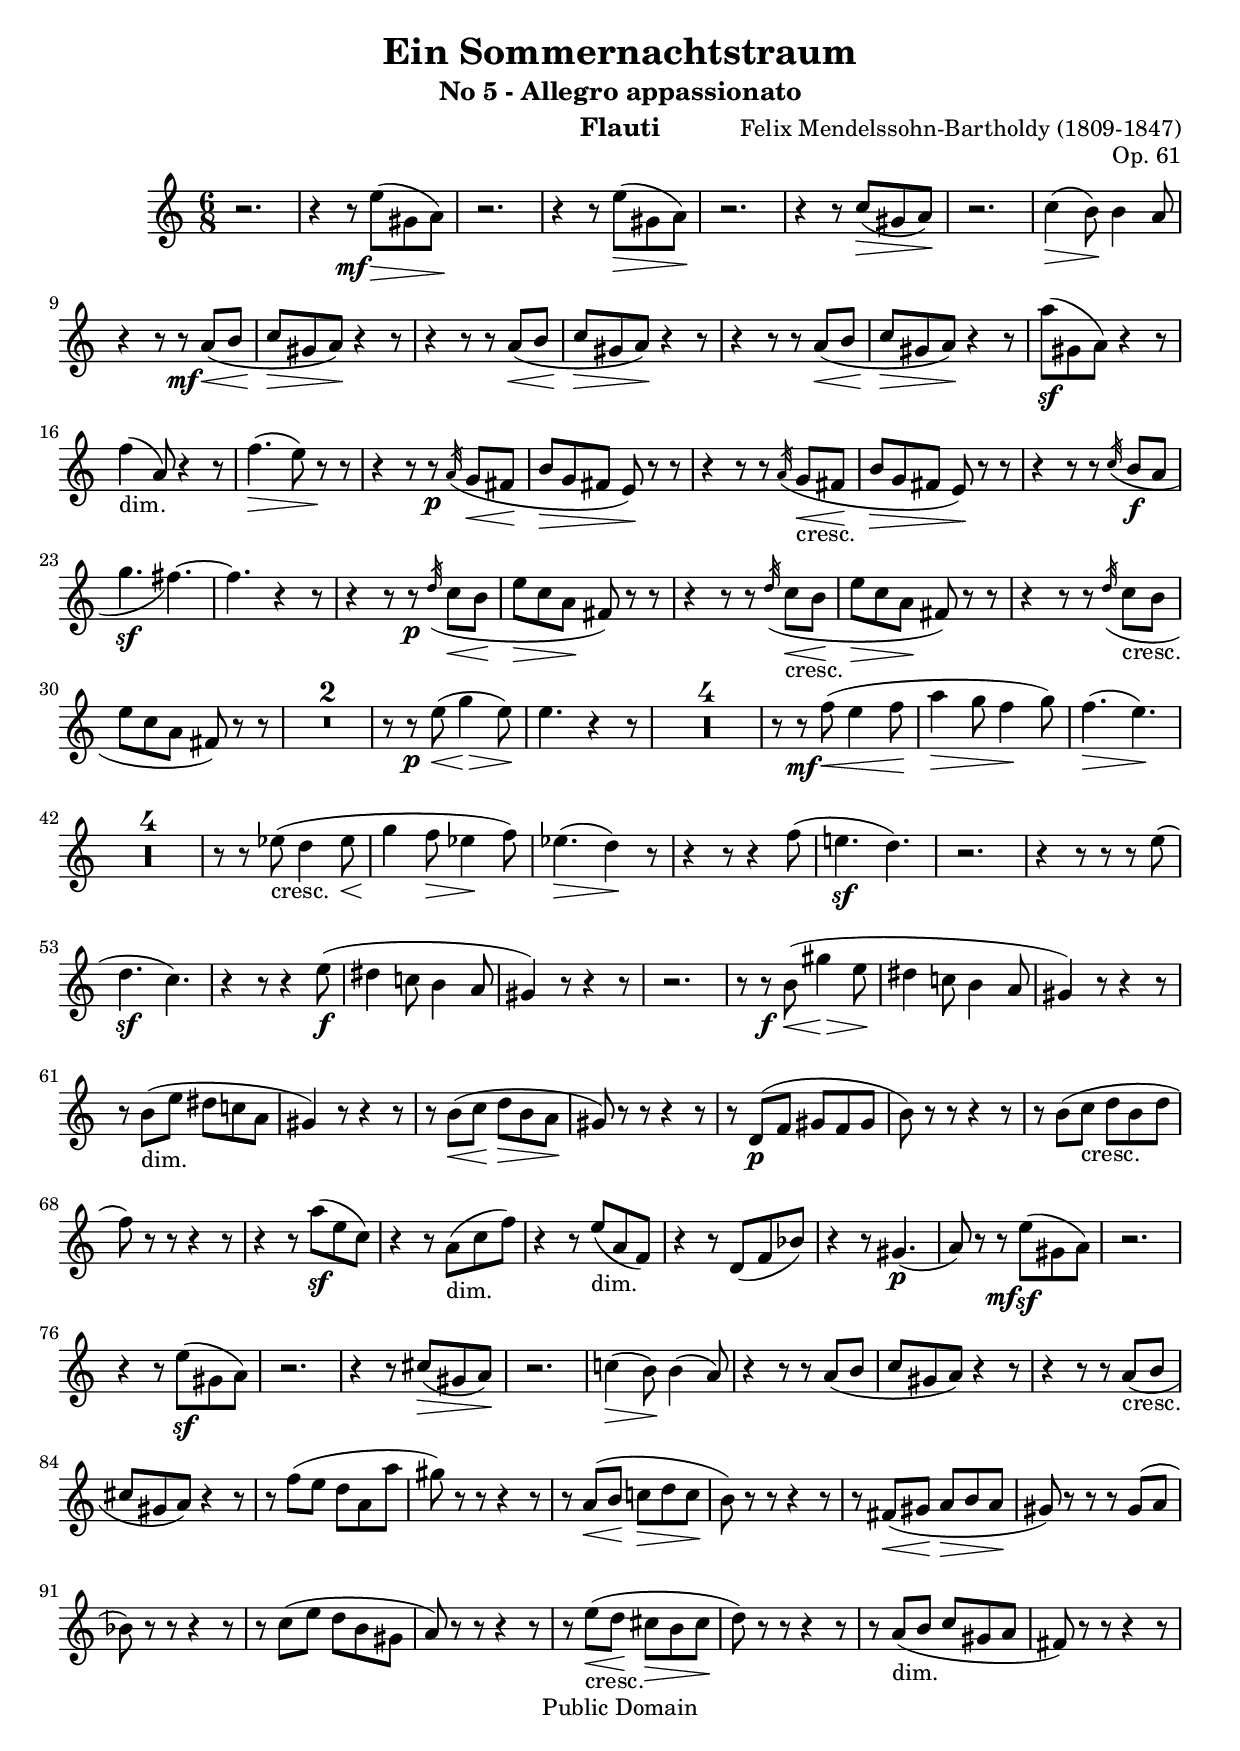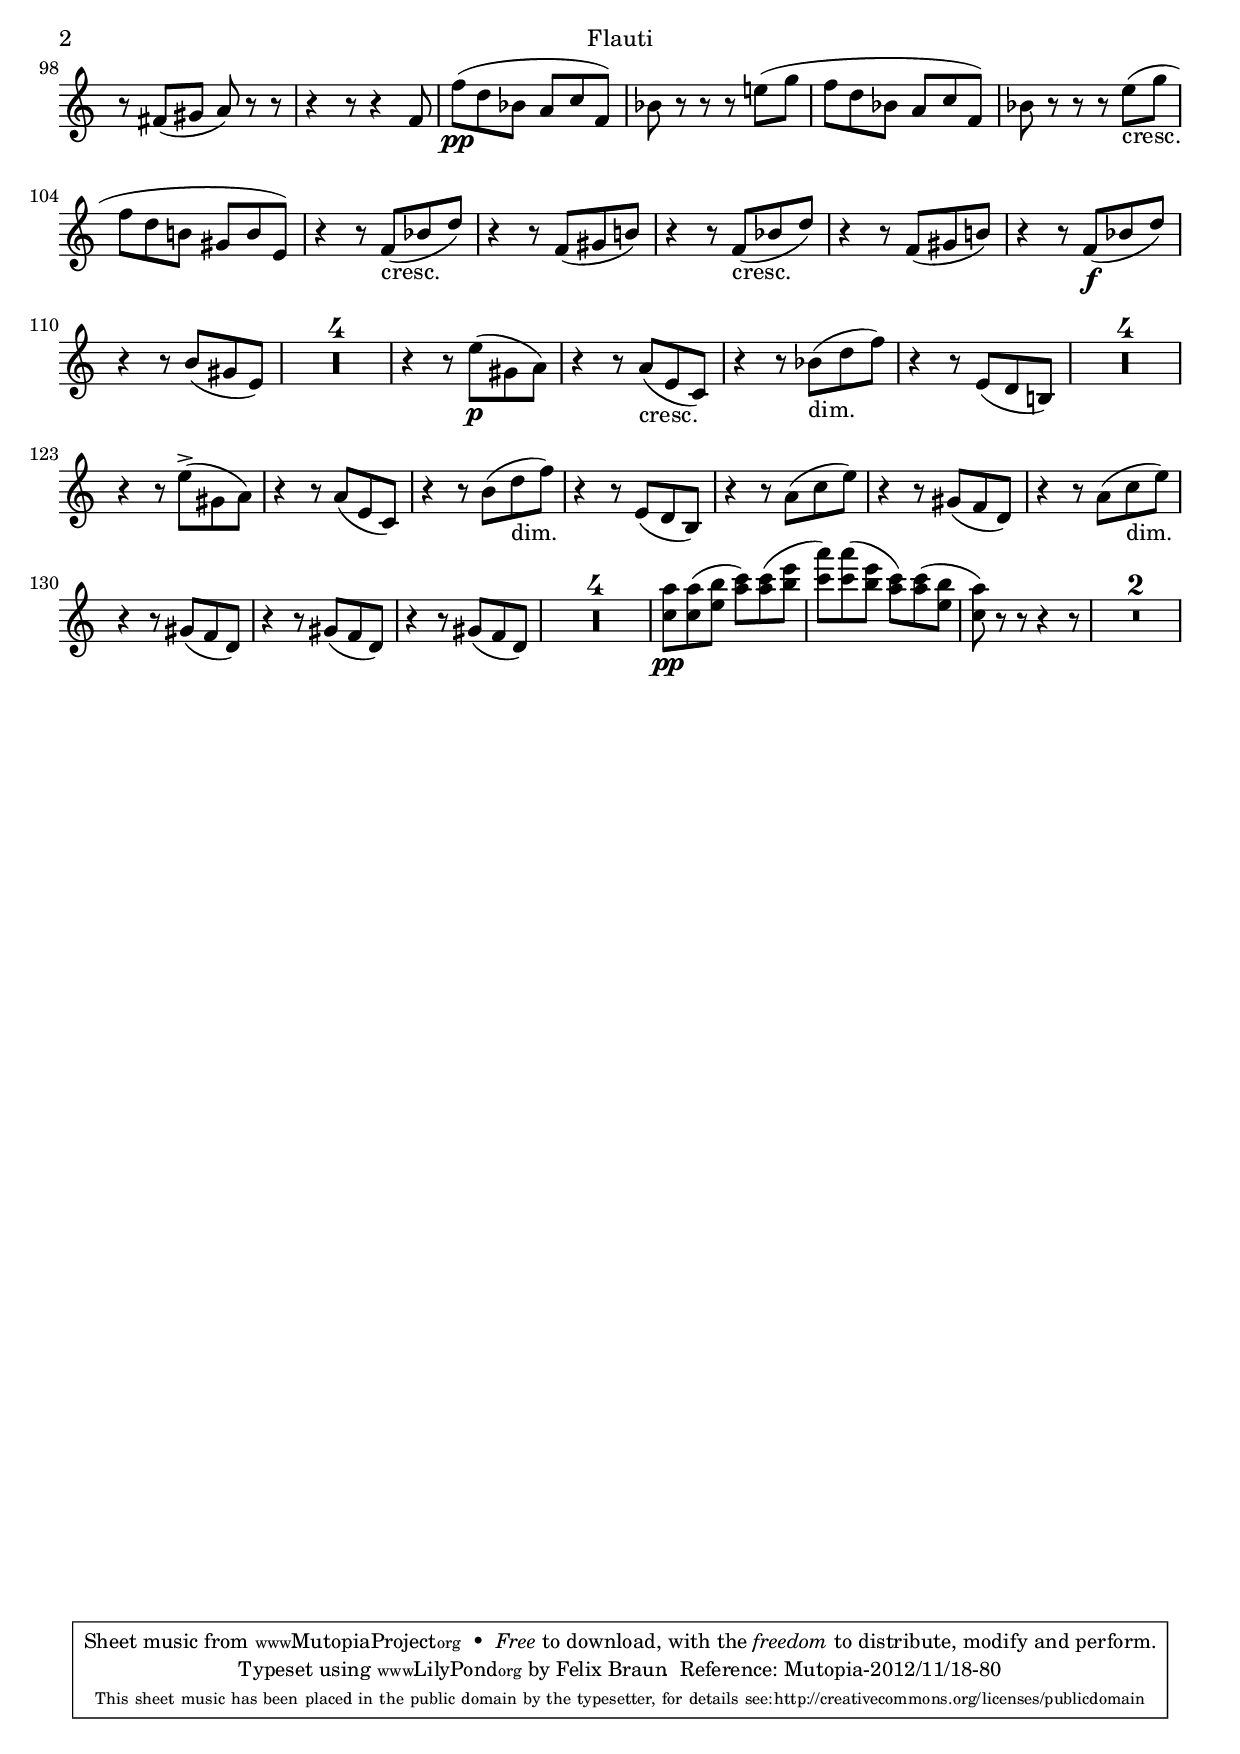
\header{
filename =	 "flauti-part.ly"
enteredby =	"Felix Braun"
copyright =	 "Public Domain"
}

\version "2.16.0"

\include "sntglobal.ly"
\header{
filename =	 "flaucla.ly"
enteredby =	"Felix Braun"
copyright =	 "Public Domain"
}

\version "2.16.0"
\include "deutsch.ly"

flaucla =  \relative c' {
r2. | r4 r8\mf e'(\> gis,  a\!) |
r2. | r4 r8 e'(\> gis,  a\!) |
r2. | r4 r8 c(\> gis  a\!) |
r2. | c4(\>  h8\!) h4 a8 | 
r4 r8 r\mf a(\< h |  c\!\> gis  a\!) r4 r8 |
%%11
r4 r8 r a(\< h |  c\!\> gis  a\!) r4 r8|
r4 r8 r a(\< h |  c\!\> gis  a\!) r4 r8|
a'(\sf gis,  a) r4 r8 | f'4(-"dim."  a,8) r4 r8 | f'4.(\>  e8)  r\! r |
r4 r8 r\p \slashedGrace a,32( g8\<  fis\! | h\> g fis  e\!) r r |
r4 r8 r \slashedGrace a32( g8-"cresc."\<  fis\! | h\> g fis  e\!) r r |
%%22
r4 r8 r \slashedGrace c'32( h8\f a| g'4.\sf  fis)~ | fis r4 r8 |
r4 r8 r\p \slashedGrace d32( c8\<  h\! | e\> c  a\!  fis) r r |
r4 r8 r \slashedGrace d'32( c8-"cresc."\<  h\! | e\> c  a\!  fis) r r |
r4 r8 r \slashedGrace d'32( c8-"cresc." h | e c a  fis) r r |
%%31
R2.*2 | r8 r\p e'(\<  g4\!\>  e8\!) | e4. r4 r8 |
R2.*4 | r8 r\mf f(\< e4  f8\! | a4\> g8  f4\!  g8) | f4.(\>  e\!) |
%% 42
R2.*4 | r8 r es-"cresc."( d4 es8\< |  g4\! f8\>  es4\!  f8)  | es4.(\>  d4\!) r8 |
r4 r8 r4 f8( | e!4.\sf  d) |
%% 51
r2. | r4 r8 r r e( | d4.\sf  c) |
r4 r8 r4 e8(\f | dis4 c!8 h4 a8 |  gis4) r8 r4 r8 |
r2. | r8 r\f h(\<  gis'4\!\>  e8\! | dis4 c!8 h4 a8 |  gis4) r8 r4 r8 |
%% 61
r h-"dim."( e  dis c! a |  gis4) r8 r4 r8 |
r h(\<  c\! d\> h  a\! |  gis) r r r4 r8 |
r d(\p f gis f gis |  h) r r r4 r8 |
r h( c-"cresc." d h d |  f) r r r4 r8 |
r4 r8 a\sf( e  c) |
%% 70
r4 r8 a-"dim."( c  f) | r4 r8 e-"dim."( a,  f) | r4 r8 d( f  b) |
r4 r8 gis4.(\p |  a8) r r\mf e'(\sf gis,  a) | r2. | r4 r8 e'(\sf gis,  a) |
r2. | r4 r8 cis(\> gis  a\!) | r2. |
%% 80
c!4(\>  h8\!) h4(  a8) |
r4 r8 r a( h | c gis  a) r4 r8 |
r4 r8 r a-"cresc."( h | cis gis  a) r4 r8 |
r f'( e d a a' |  gis) r r r4 r8 | r a,(\<  h\! c!\> d  c\! |  h) r r r4 r8 |
%% 89
r fis(\<  gis\! a\> h  a\! |  gis) r r r gis( a |  b) r r r4 r8 |
r c( e d h gis |  a) r r r4 r8 | 
r e'-"cresc."(\<  d\! cis\> h  cis\! |  d) r r r4 r8 |
r a-"dim."( h c gis a |  fis) r r r4 r8 |
r fis( gis  a) r r | 
%%99
r4 r8 r4 f8 | f'\pp( d b a c  f,) | b r r r e!( g | f d b a c  f,) | 
b r r r e-"cresc."( g | f d h! gis h  e,) |
r4 r8 f-"cresc."( b  d) | r4 r8 f,( gis  h!) |
r4 r8 f-"cresc."( b  d) | r4 r8 f,( gis  h!) |
r4 r8 f\f( b  d) |
%% 110
r4 r8 h( gis  e) | R2.*4 |
r4 r8 e'\p( gis,  a) | r4 r8 a-"cresc."( e  c) | r4 r8 b'-"dim."( d  f) |
r4 r8 e,( d  h!) | R2.*4 |
%% 123
r4 r8 e'\accent( gis,  a) | r4 r8 a( e  c) | r4 r8 h'( d-"dim."  f) |
r4 r8 e,( d  h) |
r4 r8 a'( c  e) | r4 r8 gis,( f  d) |
r4 r8 a'( c-"dim."  e) |
%% 130
r4 r8 gis,( f  d) |
r4 r8 gis( f  d) |
r4 r8 gis( f  d) |
}

flautiEnd =  \relative c'' {
\skip 2.*132
R2.*4 |
<<  \relative c'' { a'8 a( h  c) c( e |  a) a( e  c) c( h |  a) }
   \relative c'' { c8\pp c e a a h | c c h a a e | c }
>>
r8 r r4 r8 | R2.*2 |
}

clarinettiEnd =  \relative c'' {
\skip 2.*132
r4 r8 as( f  d) | r4 r8 f( d  h) | c r g c c( d |  es) es( g  c) c( d |
 es) r r r4 r8 | r2. | es8 es( d  c) c( g  es) es( d  c) c( g |  c) r r r4 r8 |
}

flautiStaff = \new Staff = "flauti" <<
	\set Staff.midiInstrument = #"flute"
	\set Staff.instrumentName = #"Flauti"
	\set Staff.shortInstrumentName = #"Fl."
	 \context Staff = "flauti" << 
		\global
		\context Voice = "flauti" 		\flaucla
		\flautiEnd
	>>
>>

clarinettiStaff = \new Staff = "clarinetti" <<
	\set Staff.midiInstrument = #"clarinet"
	\set Staff.instrumentName = #"Clarinetti in A"
	\set Staff.shortInstrumentName = #"Cl."
	\transposition a 
	 \context Staff = "clarinetti" <<
		\time 6/8
		\key c \minor
		\context Voice = "clarinetti" 			\transpose c es { \flaucla }
			\clarinettiEnd
	>>
>>

\include "sntheader.ly"

\header {
	instrument = "Flauti"
}

\score {
	\flautiStaff
	\include "sntpart-paper.ly"
	\version "2.16.0"

\midi{\tempo 4 = 170}

}
